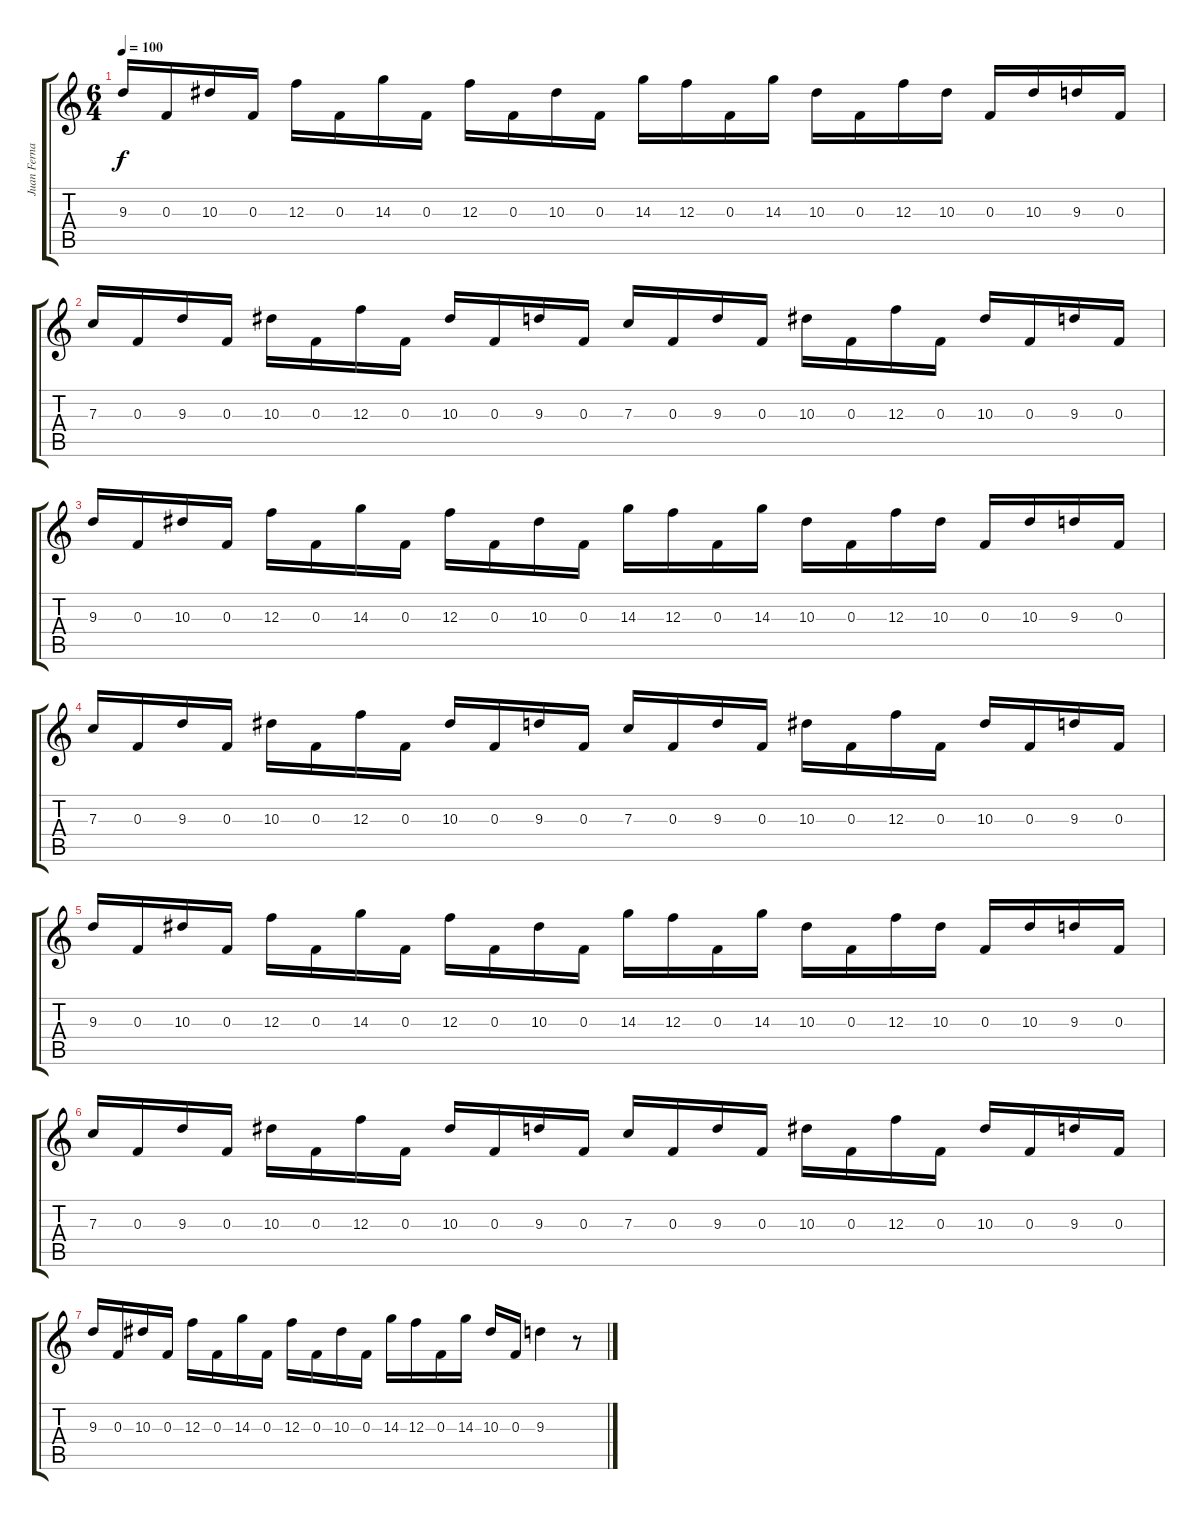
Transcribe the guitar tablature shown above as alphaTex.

\track ("Juan Fernando" "Juan Ferna") {instrument distortionguitar}
\staff {score tabs}
\tuning (D4 A3 F3 C3 G2 D2) {hide}
\ts (6 4)
\tempo 100
\clef g2
\ks c
9.3.16{dy f} 0.3.16 10.3.16 0.3.16 12.3.16 0.3.16 14.3.16 0.3.16 12.3.16 0.3.16 10.3.16 0.3.16 14.3.16 12.3.16 0.3.16 14.3.16 10.3.16 0.3.16 12.3.16 10.3.16 0.3.16 10.3.16 9.3.16 0.3.16 |
7.3.16 0.3.16 9.3.16 0.3.16 10.3.16 0.3.16 12.3.16 0.3.16 10.3.16 0.3.16 9.3.16 0.3.16 7.3.16 0.3.16 9.3.16 0.3.16 10.3.16 0.3.16 12.3.16 0.3.16 10.3.16 0.3.16 9.3.16 0.3.16 |
9.3.16 0.3.16 10.3.16 0.3.16 12.3.16 0.3.16 14.3.16 0.3.16 12.3.16 0.3.16 10.3.16 0.3.16 14.3.16 12.3.16 0.3.16 14.3.16 10.3.16 0.3.16 12.3.16 10.3.16 0.3.16 10.3.16 9.3.16 0.3.16 |
7.3.16 0.3.16 9.3.16 0.3.16 10.3.16 0.3.16 12.3.16 0.3.16 10.3.16 0.3.16 9.3.16 0.3.16 7.3.16 0.3.16 9.3.16 0.3.16 10.3.16 0.3.16 12.3.16 0.3.16 10.3.16 0.3.16 9.3.16 0.3.16 |
9.3.16 0.3.16 10.3.16 0.3.16 12.3.16 0.3.16 14.3.16 0.3.16 12.3.16 0.3.16 10.3.16 0.3.16 14.3.16 12.3.16 0.3.16 14.3.16 10.3.16 0.3.16 12.3.16 10.3.16 0.3.16 10.3.16 9.3.16 0.3.16 |
7.3.16 0.3.16 9.3.16 0.3.16 10.3.16 0.3.16 12.3.16 0.3.16 10.3.16 0.3.16 9.3.16 0.3.16 7.3.16 0.3.16 9.3.16 0.3.16 10.3.16 0.3.16 12.3.16 0.3.16 10.3.16 0.3.16 9.3.16 0.3.16 |
9.3.16 0.3.16 10.3.16 0.3.16 12.3.16 0.3.16 14.3.16 0.3.16 12.3.16 0.3.16 10.3.16 0.3.16 14.3.16 12.3.16 0.3.16 14.3.16 10.3.16 0.3.16 9.3.4 r.8
